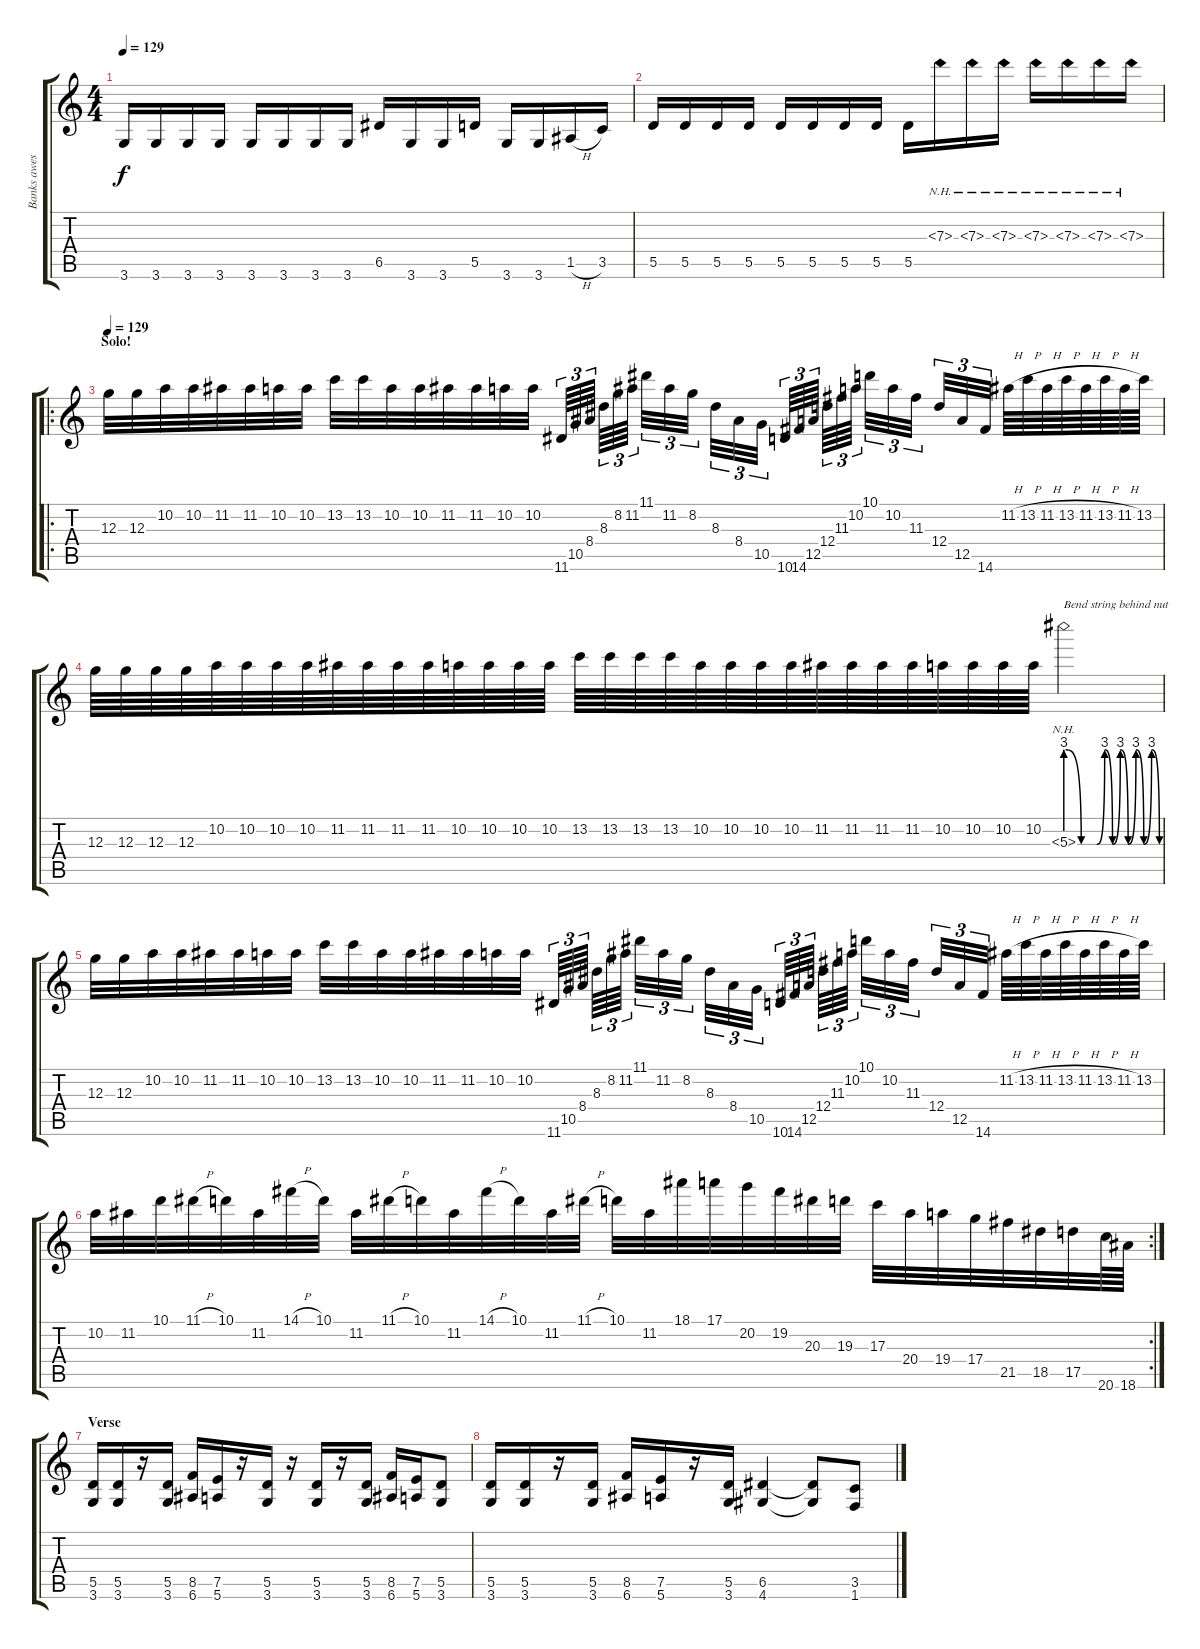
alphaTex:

\track ("Banks awesome soloin'" "Banks awes") {instrument overdrivenguitar}
\staff {score tabs}
\tuning (E4 B3 G3 D3 A2 E2) {hide}
\ts (4 4)
\tempo 129
\clef g2
\ks c
3.6.16{dy f} 3.6.16 3.6.16 3.6.16 3.6.16 3.6.16 3.6.16 3.6.16 6.5.16 3.6.16 3.6.16 5.5.16 3.6.16 3.6.16 1.5{h}.16 3.5.16 |
5.5.16 5.5.16 5.5.16 5.5.16 5.5.16 5.5.16 5.5.16 5.5.16 5.5.16 7.3{nh}.16 7.3{nh}.16 7.3{nh}.16 7.3{nh}.16 7.3{nh}.16 7.3{nh}.16 7.3{nh}.16 |
\ro
\section ("" "Solo!")
\tempo 129
12.3.32 12.3.32 10.2.32 10.2.32 11.2.32 11.2.32 10.2.32 10.2.32 13.2.32 13.2.32 10.2.32 10.2.32 11.2.32 11.2.32 10.2.32 10.2.32 11.6.64{tu (3 2)} 10.5.64{tu (3 2)} 8.4.64{tu (3 2)} 8.3.64{tu (3 2)} 8.2.64{tu (3 2)} 11.2.64{tu (3 2)} 11.1.32{tu (3 2)} 11.2.32{tu (3 2)} 8.2.32{tu (3 2)} 8.3.32{tu (3 2)} 8.4.32{tu (3 2)} 10.5.32{tu (3 2)} 10.6.64{tu (3 2)} 14.6.64{tu (3 2)} 12.5.64{tu (3 2)} 12.4.64{tu (3 2)} 11.3.64{tu (3 2)} 10.2.64{tu (3 2)} 10.1.32{tu (3 2)} 10.2.32{tu (3 2)} 11.3.32{tu (3 2)} 12.4.32{tu (3 2)} 12.5.32{tu (3 2)} 14.6.32{tu (3 2)} 11.2{h}.64 13.2{h}.64 11.2{h}.64 13.2{h}.64 11.2{h}.64 13.2{h}.64 11.2{h}.64 13.2.64 |
12.3.64 12.3.64 12.3.64 12.3.64 10.2.64 10.2.64 10.2.64 10.2.64 11.2.64 11.2.64 11.2.64 11.2.64 10.2.64 10.2.64 10.2.64 10.2.64 13.2.64 13.2.64 13.2.64 13.2.64 10.2.64 10.2.64 10.2.64 10.2.64 11.2.64 11.2.64 11.2.64 11.2.64 10.2.64 10.2.64 10.2.64 10.2.64 5.3{be (custom 0 12 10 0 20 0 25 12 30 0 35 12 40 0 45 12 50 0 55 12 60 0) nh}.2{txt "Bend string behind nut"} |
12.3.32 12.3.32 10.2.32 10.2.32 11.2.32 11.2.32 10.2.32 10.2.32 13.2.32 13.2.32 10.2.32 10.2.32 11.2.32 11.2.32 10.2.32 10.2.32 11.6.64{tu (3 2)} 10.5.64{tu (3 2)} 8.4.64{tu (3 2)} 8.3.64{tu (3 2)} 8.2.64{tu (3 2)} 11.2.64{tu (3 2)} 11.1.32{tu (3 2)} 11.2.32{tu (3 2)} 8.2.32{tu (3 2)} 8.3.32{tu (3 2)} 8.4.32{tu (3 2)} 10.5.32{tu (3 2)} 10.6.64{tu (3 2)} 14.6.64{tu (3 2)} 12.5.64{tu (3 2)} 12.4.64{tu (3 2)} 11.3.64{tu (3 2)} 10.2.64{tu (3 2)} 10.1.32{tu (3 2)} 10.2.32{tu (3 2)} 11.3.32{tu (3 2)} 12.4.32{tu (3 2)} 12.5.32{tu (3 2)} 14.6.32{tu (3 2)} 11.2{h}.64 13.2{h}.64 11.2{h}.64 13.2{h}.64 11.2{h}.64 13.2{h}.64 11.2{h}.64 13.2.64 |
\rc 2
10.2.32 11.2.32 10.1.32 11.1{h}.32 10.1.32 11.2.32 14.1{h}.32 10.1.32 11.2.32 11.1{h}.32 10.1.32 11.2.32 14.1{h}.32 10.1.32 11.2.32 11.1{h}.32 10.1.32 11.2.32 18.1.32 17.1.32 20.2.32 19.2.32 20.3.32 19.3.32 17.3.32 20.4.32 19.4.32 17.4.32 21.5.32 18.5.32 17.5.32 20.6.64 18.6.64 |
\section ("" "Verse")
(5.5 3.6).16 (5.5 3.6).16 r.16 (5.5 3.6).16 (8.5 6.6).16 (7.5 5.6).16 r.16 (5.5 3.6).16 r.16 (5.5 3.6).16 r.16 (5.5 3.6).16 (8.5 6.6).16 (7.5 5.6).16 (5.5 3.6).8 |
(5.5 3.6).16 (5.5 3.6).16 r.16 (5.5 3.6).16 (8.5 6.6).16 (7.5 5.6).16 r.16 (5.5 3.6).16 (6.5 4.6).4 (6.5{t} 4.6{t}).8 (3.5 1.6).8
